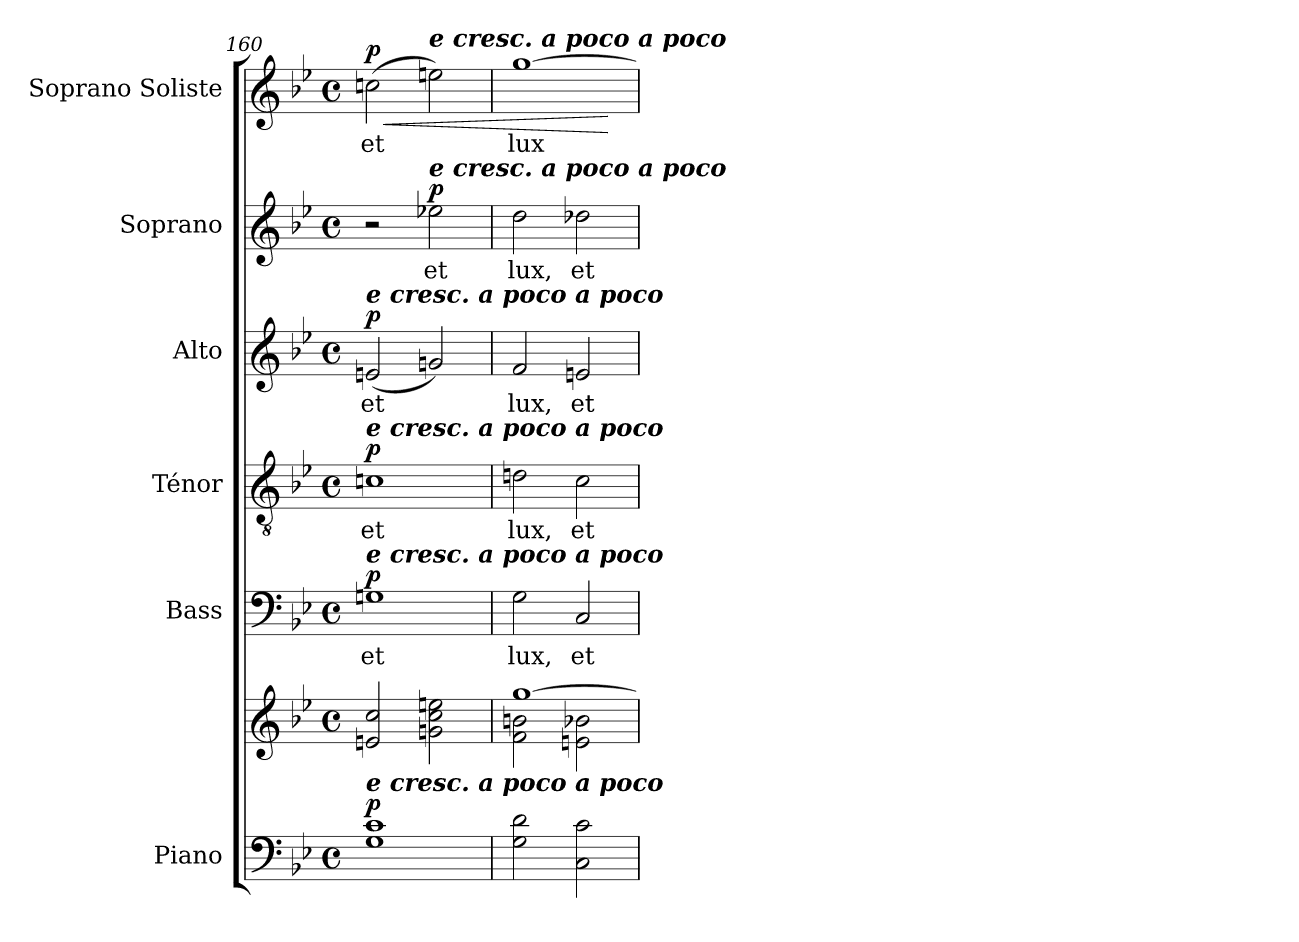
**kern	**kern	**dynam	**kern	**text	**dynam	**kern	**text	**dynam	**kern	**text	**dynam	**kern	**text	**dynam	**kern	**text	**dynam
*part6	*part6	*part6	*part5	*part5	*part5	*part4	*part4	*part4	*part3	*part3	*part3	*part2	*part2	*part2	*part1	*part1	*part1
*staff7	*staff6	*staff6/7	*staff5	*staff5	*staff5	*staff4	*staff4	*staff4	*staff3	*staff3	*staff3	*staff2	*staff2	*staff2	*staff1	*staff1	*staff1
*I"Piano	*	*	*I"Bass	*	*	*I"Ténor	*	*	*I"Alto	*	*	*I"Soprano	*	*	*I"Soprano Soliste	*	*
*I'Pno.	*	*	*I'B.	*	*	*I'T.	*	*	*I'A.	*	*	*I'S.	*	*	*	*	*
*clefF4	*clefG2	*	*clefF4	*	*	*clefGv2	*	*	*clefG2	*	*	*clefG2	*	*	*clefG2	*	*
*	*	*	*	*	*	*	*	*	*	*	*	*ITrd2c3	*	*	*	*	*
*k[b-e-]	*k[b-e-]	*	*k[b-e-]	*	*	*k[b-e-]	*	*	*k[b-e-]	*	*	*k[f#]	*	*	*k[b-e-]	*	*
*M4/4	*M4/4	*	*M4/4	*	*	*M4/4	*	*	*M4/4	*	*	*M4/4	*	*	*M4/4	*	*
*met(c)	*met(c)	*	*met(c)	*	*	*met(c)	*	*	*met(c)	*	*	*met(c)	*	*	*met(c)	*	*
=160	=160	=160	=160	=160	=160	=160	=160	=160	=160	=160	=160	=160	=160	=160	=160	=160	=160
!	!	!	!	!	!	!	!	!	!LO:TX:a:Bi:t=e cresc.  a  poco a poco	!	!	!	!	!	!	!	!
!	!	!	!	!	!	!LO:TX:a:Bi:t=e cresc.  a  poco a poco	!	!	!	!	!	!	!	!	!	!	!
!	!	!	!LO:TX:a:Bi:t=e cresc.  a  poco a poco	!	!	!	!	!	!	!	!	!	!	!	!	!	!
!LO:TX:a:Bi:t=e cresc. a poco a poco	!	!	!	!	!	!	!	!	!	!	!	!	!	!	!	!	!
!	!	!LO:DY:a=2	!	!	!LO:DY:a	!	!	!LO:DY:a	!	!	!LO:DY:a	!	!	!	!	!	!LO:HP:b
!	!	!	!	!	!	!	!	!	!	!	!	!	!	!	!	!	!LO:DY:n=1:a
1G 1c	2en/ 2cc/	p	1Gn	et	p	1cn	et	p	(2en/	et	p	2r	.	.	(2ccn\	et	< p
!	!	!	!	!	!	!	!	!	!	!	!	!	!	!	!LO:TX:a:Bi:t=e cresc.  a  poco a poco	!	!
!	!	!	!	!	!	!	!	!	!	!	!	!LO:TX:a:Bi:t=e cresc.  a  poco a poco	!	!	!	!	!
!	!	!	!	!	!	!	!	!	!	!	!	!	!	!LO:DY:a	!	!	!
.	2gn\ 2cc\ 2een\	.	.	.	.	.	.	.	2gn/)	.	.	2ccni\	et	p	2een\)	.	.
=161	=161	=161	=161	=161	=161	=161	=161	=161	=161	=161	=161	=161	=161	=161	=161	=161	=161
*	*^	*	*	*	*	*	*	*	*	*	*	*	*	*	*	*	*
2G\ 2d\	[1gg	2f\ 2bn\	.	2G\	lux,	.	2dn\	lux,	.	2f/	lux,	.	2bi\	lux,	.	[1gg	lux	.
2C\ 2c\	.	2en\ 2b-X\	.	2C/	et	.	2c\	et	.	2en/	et	.	2b-Xi\	et	.	.	.	.
*	*v	*v	*	*	*	*	*	*	*	*	*	*	*	*	*	*	*	*
.	.	.	.	.	.	.	.	.	.	.	.	.	.	.	.	.	[
=	=	=	=	=	=	=	=	=	=	=	=	=	=	=	=	=	=
*-	*-	*-	*-	*-	*-	*-	*-	*-	*-	*-	*-	*-	*-	*-	*-	*-	*-
